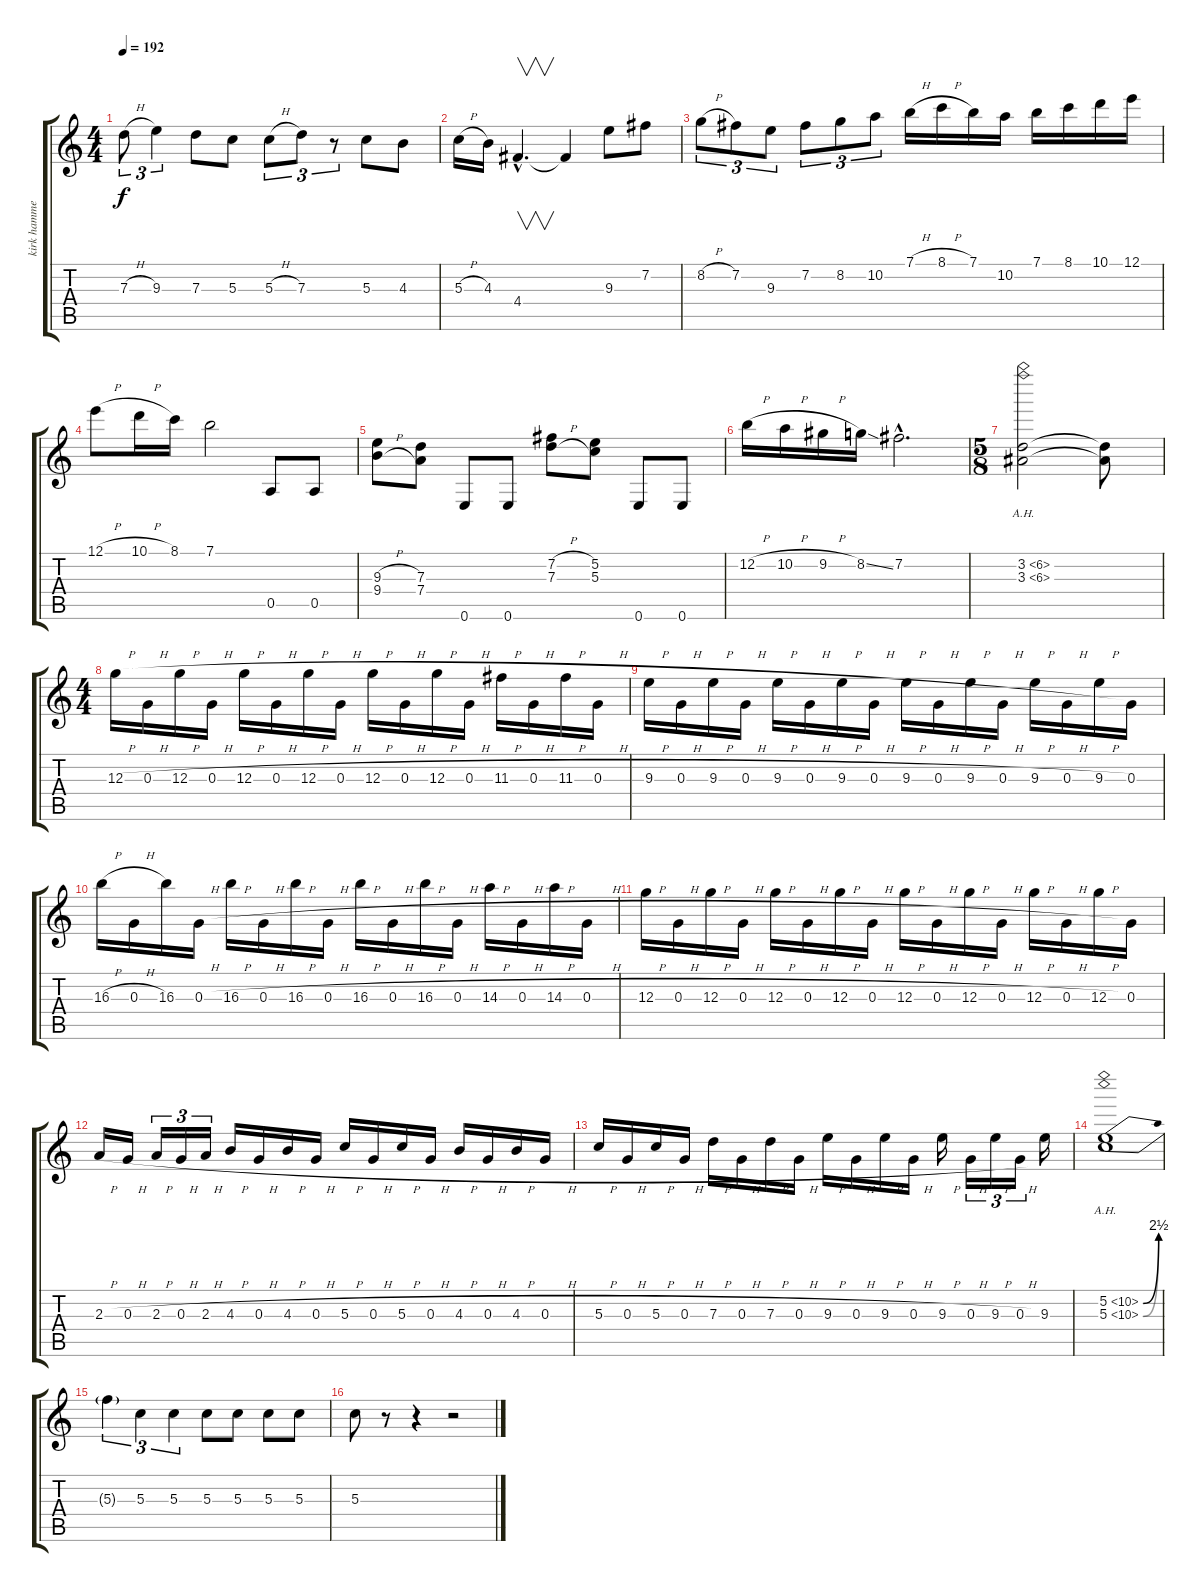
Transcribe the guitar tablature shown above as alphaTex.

\track ("kirk hammett" "kirk hamme") {instrument distortionguitar}
\staff {score tabs}
\tuning (E4 B3 G3 D3 A2 E2) {hide}
\ts (4 4)
\tempo 192
\clef g2
\ks c
7.3{h}.8{tu (3 2) dy f} 9.3.4{tu (3 2)} 7.3.8 5.3.8 5.3{h}.8{tu (3 2)} 7.3.8{tu (3 2)} r.8{tu (3 2)} 5.3.8 4.3.8 |
5.3{h}.16 4.3.16 4.4{hac}.4{v d} 4.4{t}.4 9.3.8 7.2.8 |
8.2{h}.8{tu (3 2)} 7.2.8{tu (3 2)} 9.3.8{tu (3 2)} 7.2.8{tu (3 2)} 8.2.8{tu (3 2)} 10.2.8{tu (3 2)} 7.1{h}.16 8.1{h}.16 7.1.16 10.2.16 7.1.16 8.1.16 10.1.16 12.1.16 |
12.1{h}.8 10.1{h}.16 8.1.16 7.1.2 0.5.8 0.5.8 |
(9.3{h} 9.4{h}).8 (7.3 7.4).8 0.6.8 0.6.8 (7.2{h} 7.3{h}).8 (5.2 5.3).8 0.6.8 0.6.8 |
12.2{h}.16 10.2{h}.16 9.2{h}.16 8.2{ss}.16 7.2{hac}.2{d} |
\ts (5 8)
(3.2{ah 3} 3.3{ah 3}).2 (3.2{t} 3.3{t}).8 |
\ts (4 4)
12.3{h}.16 0.3{h}.16 12.3{h}.16 0.3{h}.16 12.3{h}.16 0.3{h}.16 12.3{h}.16 0.3{h}.16 12.3{h}.16 0.3{h}.16 12.3{h}.16 0.3{h}.16 11.3{h}.16 0.3{h}.16 11.3{h}.16 0.3{h}.16 |
9.3{h}.16 0.3{h}.16 9.3{h}.16 0.3{h}.16 9.3{h}.16 0.3{h}.16 9.3{h}.16 0.3{h}.16 9.3{h}.16 0.3{h}.16 9.3{h}.16 0.3{h}.16 9.3{h}.16 0.3{h}.16 9.3{h}.16 0.3.16 |
16.3{h}.16 0.3{h}.16 16.3.16 0.3{h}.16 16.3{h}.16 0.3{h}.16 16.3{h}.16 0.3{h}.16 16.3{h}.16 0.3{h}.16 16.3{h}.16 0.3{h}.16 14.3{h}.16 0.3{h}.16 14.3{h}.16 0.3{h}.16 |
12.3{h}.16 0.3{h}.16 12.3{h}.16 0.3{h}.16 12.3{h}.16 0.3{h}.16 12.3{h}.16 0.3{h}.16 12.3{h}.16 0.3{h}.16 12.3{h}.16 0.3{h}.16 12.3{h}.16 0.3{h}.16 12.3{h}.16 0.3.16 |
2.3{h}.16 0.3{h}.16 2.3{h}.16{tu (3 2)} 0.3{h}.16{tu (3 2)} 2.3{h}.16{tu (3 2)} 4.3{h}.16 0.3{h}.16 4.3{h}.16 0.3{h}.16 5.3{h}.16 0.3{h}.16 5.3{h}.16 0.3{h}.16 4.3{h}.16 0.3{h}.16 4.3{h}.16 0.3{h}.16 |
5.3{h}.16 0.3{h}.16 5.3{h}.16 0.3{h}.16 7.3{h}.16 0.3{h}.16 7.3{h}.16 0.3{h}.16 9.3{h}.16 0.3{h}.16 9.3{h}.16 0.3{h}.16 9.3{h}.16 0.3{h}.16{tu (3 2)} 9.3{h}.16{tu (3 2)} 0.3{h}.16{tu (3 2)} 9.3.16 |
(5.2{be (bend 0 0 60 10) ah 5} 5.3{be (bend 0 0 60 10) ah 5}).1 |
5.3{t}.4{tu (3 2)} 5.3.4{tu (3 2)} 5.3.4{tu (3 2)} 5.3.8 5.3.8 5.3.8 5.3.8 |
5.3.8 r.8 r.4 r.2
